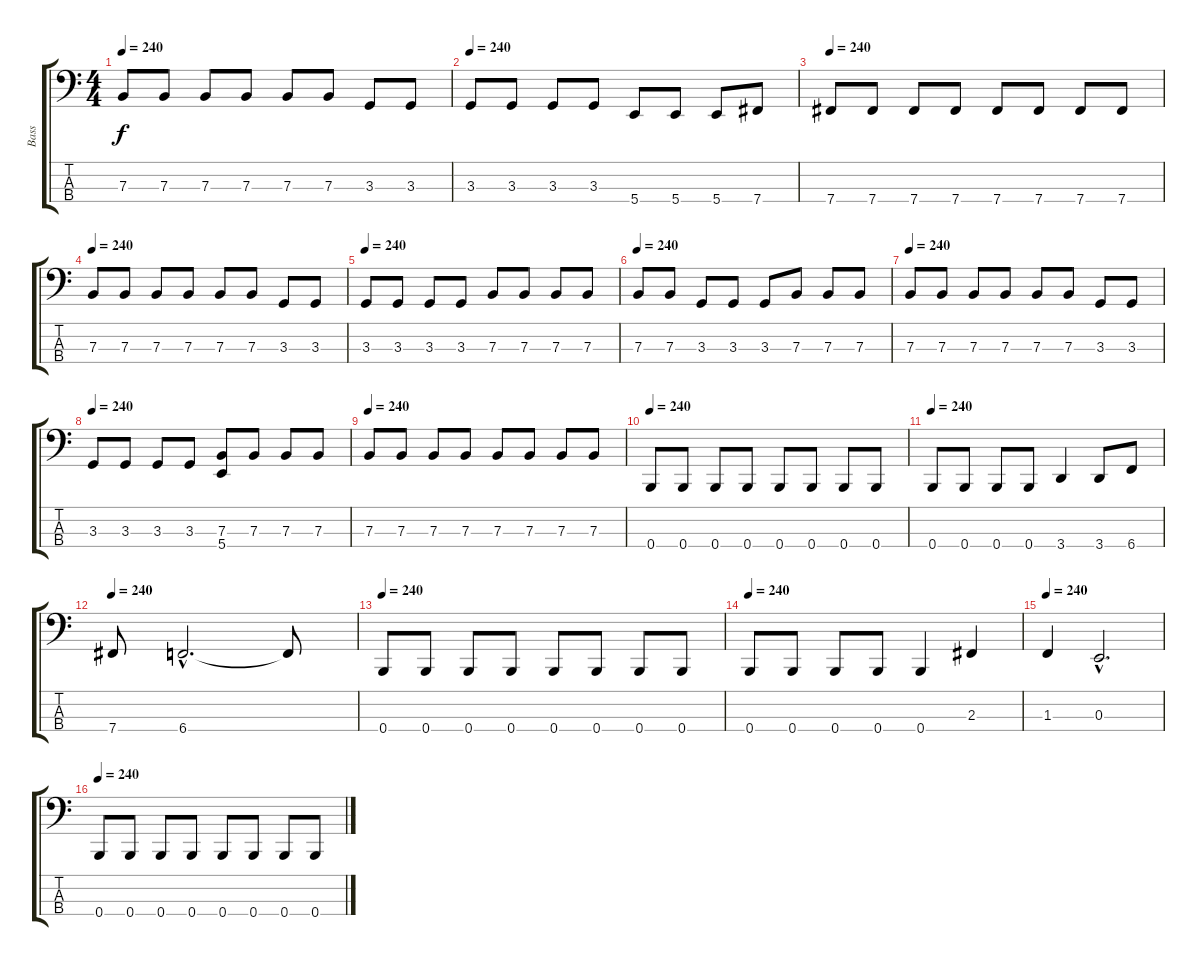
\track ("Bass" "Bass") {instrument electricbasspick}
\staff {score tabs}
\tuning (D2 A1 E1 B0) {hide}
\ts (4 4)
\tempo 240
\clef f4
\ks c
7.3.8{dy f} 7.3.8 7.3.8 7.3.8 7.3.8 7.3.8 3.3.8 3.3.8 |
\tempo 240
3.3.8 3.3.8 3.3.8 3.3.8 5.4.8 5.4.8 5.4.8 7.4.8 |
\tempo 240
7.4.8 7.4.8 7.4.8 7.4.8 7.4.8 7.4.8 7.4.8 7.4.8 |
\tempo 240
7.3.8 7.3.8 7.3.8 7.3.8 7.3.8 7.3.8 3.3.8 3.3.8 |
\tempo 240
3.3.8 3.3.8 3.3.8 3.3.8 7.3.8 7.3.8 7.3.8 7.3.8 |
\tempo 240
7.3.8 7.3.8 3.3.8 3.3.8 3.3.8 7.3.8 7.3.8 7.3.8 |
\tempo 240
7.3.8 7.3.8 7.3.8 7.3.8 7.3.8 7.3.8 3.3.8 3.3.8 |
\tempo 240
3.3.8 3.3.8 3.3.8 3.3.8 (7.3 5.4).8 7.3.8 7.3.8 7.3.8 |
\tempo 240
7.3.8 7.3.8 7.3.8 7.3.8 7.3.8 7.3.8 7.3.8 7.3.8 |
\tempo 240
0.4.8 0.4.8 0.4.8 0.4.8 0.4.8 0.4.8 0.4.8 0.4.8 |
\tempo 240
0.4.8 0.4.8 0.4.8 0.4.8 3.4.4 3.4.8 6.4.8 |
\tempo 240
7.4.8 6.4{hac}.2{d} 6.4{t}.8 |
\tempo 240
0.4.8 0.4.8 0.4.8 0.4.8 0.4.8 0.4.8 0.4.8 0.4.8 |
\tempo 240
0.4.8 0.4.8 0.4.8 0.4.8 0.4.4 2.3.4 |
\tempo 240
1.3.4 0.3{hac}.2{d} |
\tempo 240
0.4.8 0.4.8 0.4.8 0.4.8 0.4.8 0.4.8 0.4.8 0.4.8
